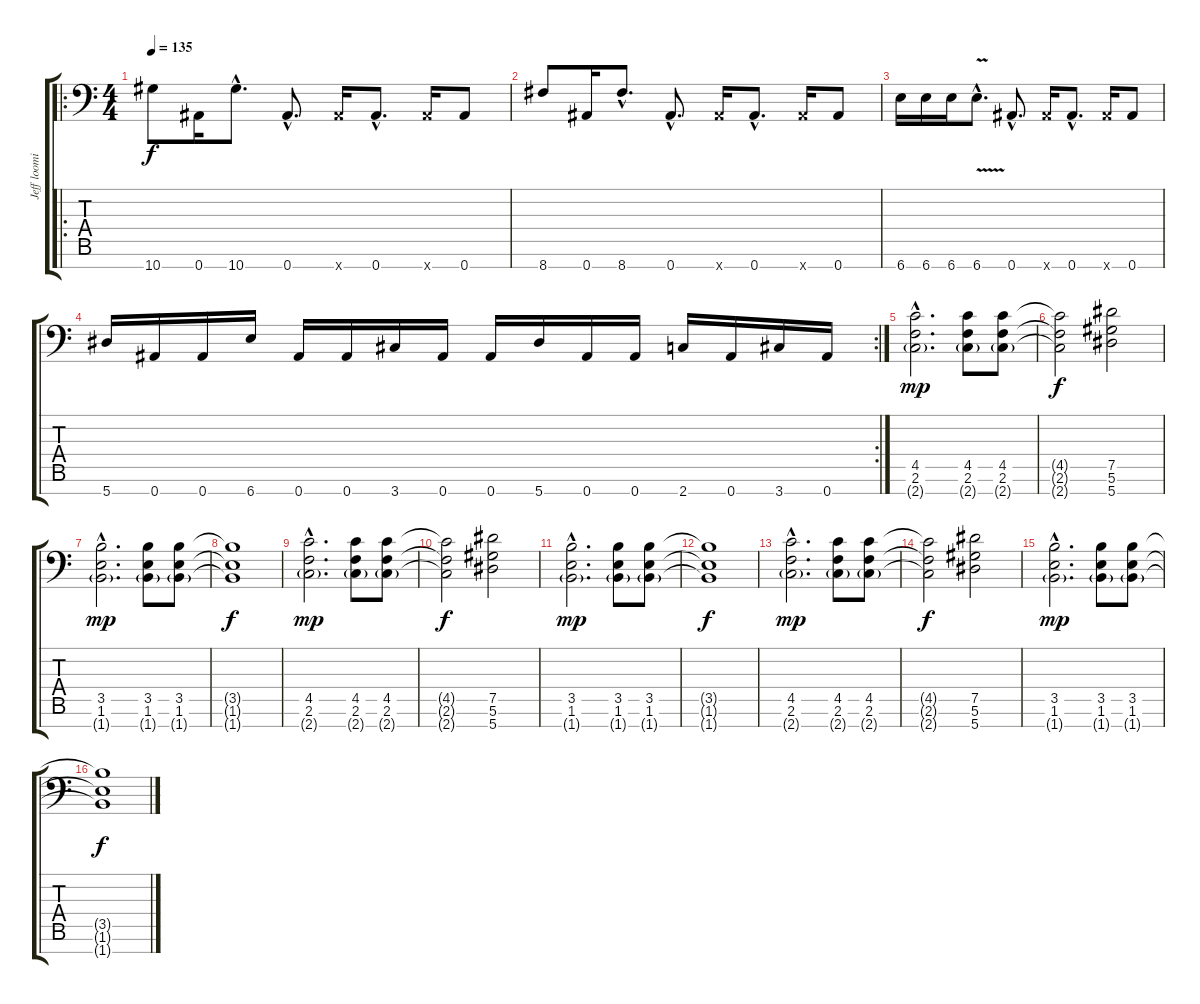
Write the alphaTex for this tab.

\track ("Jeff loomis Rythem" "Jeff loomi") {instrument distortionguitar}
\staff {score tabs}
\tuning (Eb4 Bb3 Gb3 Db3 Ab2 Eb2 Bb1) {hide}
\ro
\ts (4 4)
\tempo 135
\clef f4
\ks c
10.7.8{dy f} 0.7.16 10.7{hac}.8{d} 0.7{hac}.8{d} 0.7{x}.16 0.7{hac}.8{d} 0.7{x}.16 0.7.8 |
8.7.8 0.7.16 8.7{hac}.8{d} 0.7{hac}.8{d} 0.7{x}.16 0.7{hac}.8{d} 0.7{x}.16 0.7.8 |
6.7.16 6.7.16 6.7.16 6.7{v hac}.8{d} 0.7{hac}.8{d} 0.7{x}.16 0.7{hac}.8{d} 0.7{x}.16 0.7.8 |
\rc 2
5.7.16 0.7.16 0.7.16 6.7.16 0.7.16 0.7.16 3.7.16 0.7.16 0.7.16 5.7.16 0.7.16 0.7.16 2.7.16 0.7.16 3.7.16 0.7.16 |
(4.5{hac} 2.6{hac} 2.7{g hac}).2{d dy mp} (4.5 2.6 2.7{g}).8 (4.5 2.6 2.7{g}).8 |
(4.5{t} 2.6{t} 2.7{t}).2{dy f} (7.5 5.6 5.7).2 |
(3.5{hac} 1.6{hac} 1.7{g hac}).2{d dy mp} (3.5 1.6 1.7{g}).8 (3.5 1.6 1.7{g}).8 |
(3.5{t} 1.6{t} 1.7{t}).1{dy f} |
(4.5{hac} 2.6{hac} 2.7{g hac}).2{d dy mp} (4.5 2.6 2.7{g}).8 (4.5 2.6 2.7{g}).8 |
(4.5{t} 2.6{t} 2.7{t}).2{dy f} (7.5 5.6 5.7).2 |
(3.5{hac} 1.6{hac} 1.7{g hac}).2{d dy mp} (3.5 1.6 1.7{g}).8 (3.5 1.6 1.7{g}).8 |
(3.5{t} 1.6{t} 1.7{t}).1{dy f} |
(4.5{hac} 2.6{hac} 2.7{g hac}).2{d dy mp} (4.5 2.6 2.7{g}).8 (4.5 2.6 2.7{g}).8 |
(4.5{t} 2.6{t} 2.7{t}).2{dy f} (7.5 5.6 5.7).2 |
(3.5{hac} 1.6{hac} 1.7{g hac}).2{d dy mp} (3.5 1.6 1.7{g}).8 (3.5 1.6 1.7{g}).8 |
(3.5{t} 1.6{t} 1.7{t}).1{dy f}
